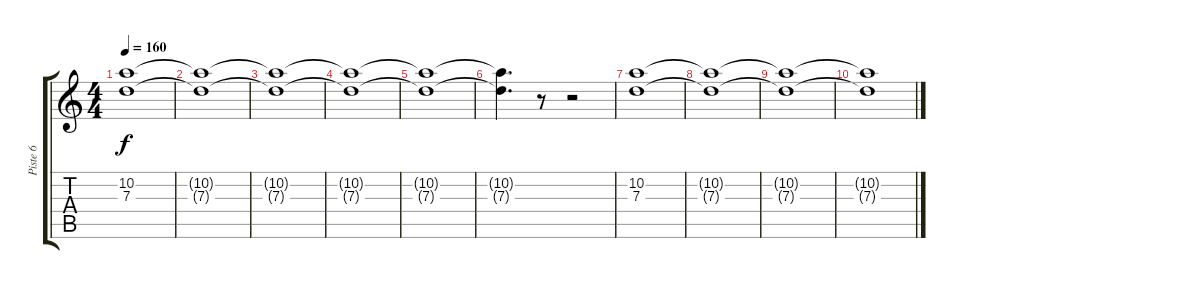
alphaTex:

\track ("Piste 6" "Piste 6") {instrument overdrivenguitar}
\staff {score tabs}
\tuning (E4 B3 G3 D3 A2 D2) {hide}
\ts (4 4)
\tempo 160
\clef g2
\ks c
(10.2{t} 7.3{t}).1{dy f} |
(10.2{t} 7.3{t}).1 |
(10.2{t} 7.3{t}).1 |
(10.2{t} 7.3{t}).1 |
(10.2{t} 7.3{t}).1 |
(10.2{t} 7.3{t}).4{d} r.8 r.2 |
(10.2 7.3).1 |
(10.2{t} 7.3{t}).1 |
(10.2{t} 7.3{t}).1 |
(10.2{t} 7.3{t}).1
